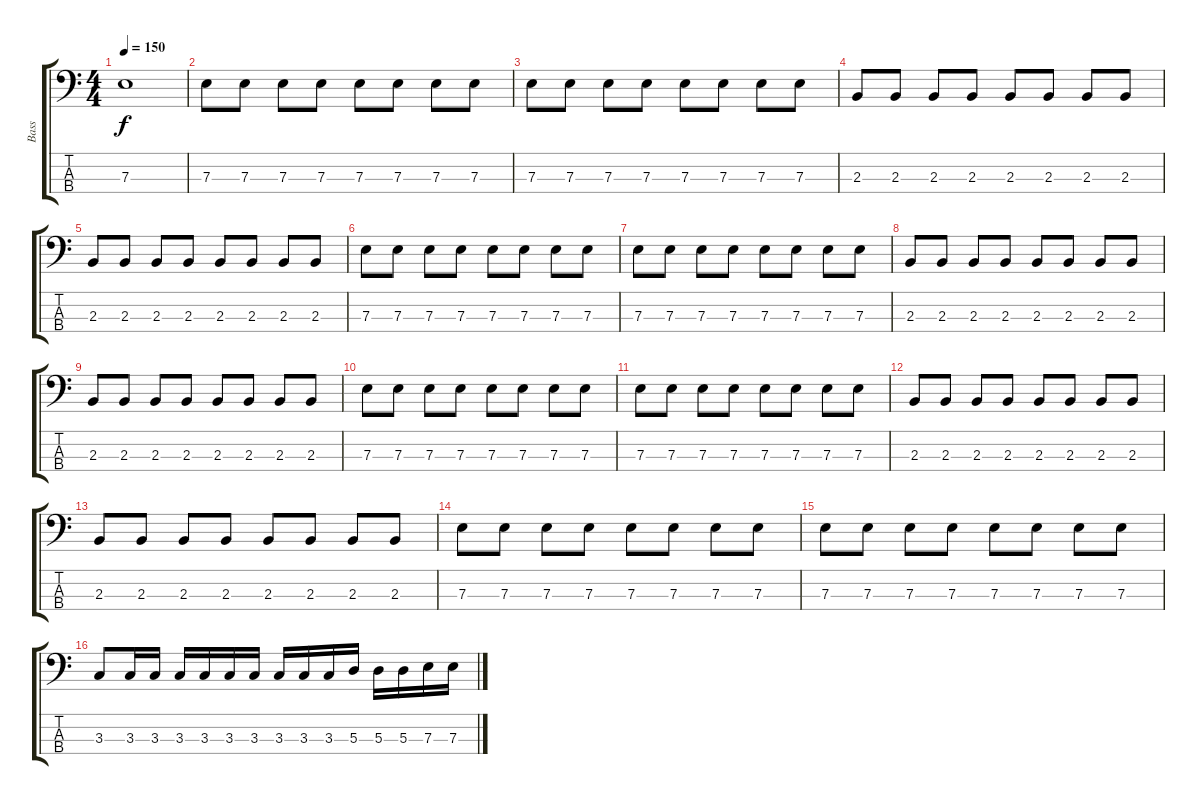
\track ("Bass" "Bass") {instrument electricbassfinger}
\staff {score tabs}
\tuning (G2 D2 A1 E1) {hide}
\ts (4 4)
\tempo 150
\clef f4
\ks c
7.3.1{dy f} |
7.3.8 7.3.8 7.3.8 7.3.8 7.3.8 7.3.8 7.3.8 7.3.8 |
7.3.8 7.3.8 7.3.8 7.3.8 7.3.8 7.3.8 7.3.8 7.3.8 |
2.3.8 2.3.8 2.3.8 2.3.8 2.3.8 2.3.8 2.3.8 2.3.8 |
2.3.8 2.3.8 2.3.8 2.3.8 2.3.8 2.3.8 2.3.8 2.3.8 |
7.3.8 7.3.8 7.3.8 7.3.8 7.3.8 7.3.8 7.3.8 7.3.8 |
7.3.8 7.3.8 7.3.8 7.3.8 7.3.8 7.3.8 7.3.8 7.3.8 |
2.3.8 2.3.8 2.3.8 2.3.8 2.3.8 2.3.8 2.3.8 2.3.8 |
2.3.8 2.3.8 2.3.8 2.3.8 2.3.8 2.3.8 2.3.8 2.3.8 |
7.3.8 7.3.8 7.3.8 7.3.8 7.3.8 7.3.8 7.3.8 7.3.8 |
7.3.8 7.3.8 7.3.8 7.3.8 7.3.8 7.3.8 7.3.8 7.3.8 |
2.3.8 2.3.8 2.3.8 2.3.8 2.3.8 2.3.8 2.3.8 2.3.8 |
2.3.8 2.3.8 2.3.8 2.3.8 2.3.8 2.3.8 2.3.8 2.3.8 |
7.3.8 7.3.8 7.3.8 7.3.8 7.3.8 7.3.8 7.3.8 7.3.8 |
7.3.8 7.3.8 7.3.8 7.3.8 7.3.8 7.3.8 7.3.8 7.3.8 |
3.3.8 3.3.16 3.3.16 3.3.16 3.3.16 3.3.16 3.3.16 3.3.16 3.3.16 3.3.16 5.3.16 5.3.16 5.3.16 7.3.16 7.3.16
